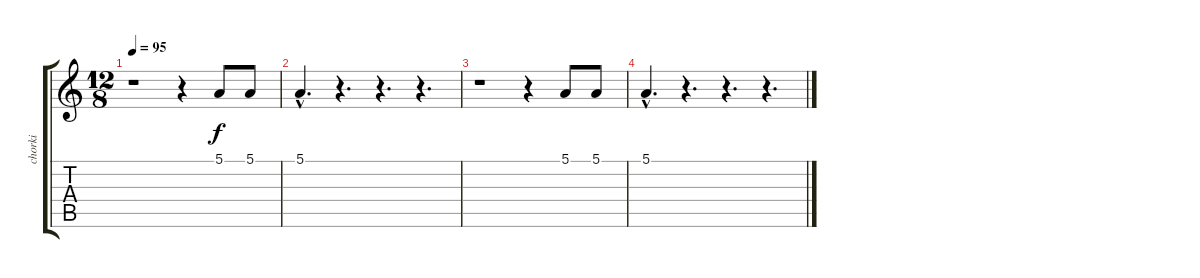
\track ("chorki" "chorki") {instrument frenchhorn}
\staff {score tabs}
\tuning (E4 B3 G3 D3 A2 E2) {hide}
\ts (12 8)
\tempo 95
\clef g2
\ks c
r.1{dy f} r.4 5.1.8 5.1.8 |
5.1{hac}.4{d} r.4{d} r.4{d} r.4{d} |
r.1 r.4 5.1.8 5.1.8 |
5.1{hac}.4{d} r.4{d} r.4{d} r.4{d}
